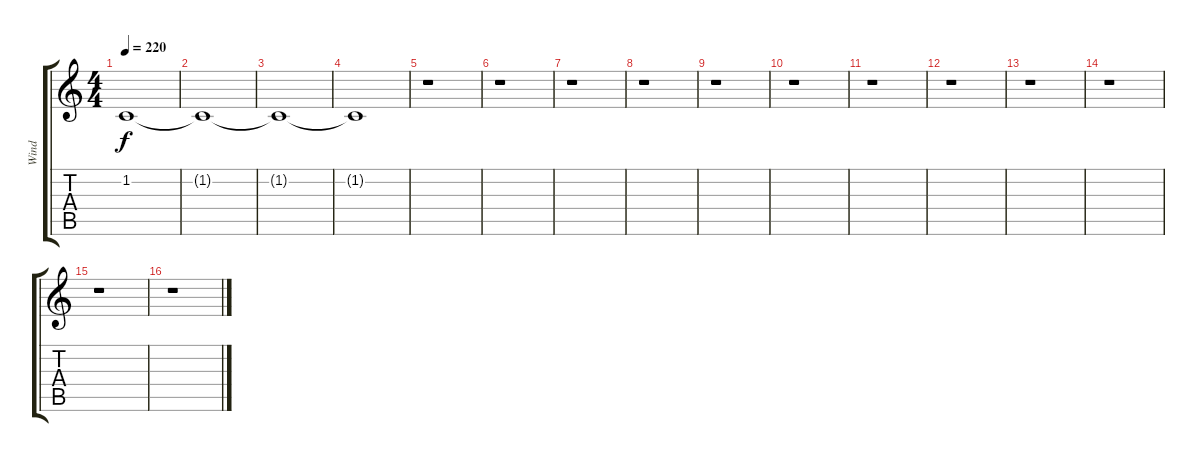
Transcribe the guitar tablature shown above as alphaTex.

\track ("Wind" "Wind") {instrument seashore}
\staff {score tabs}
\tuning (E4 B3 G3 D3 A2 E2) {hide}
\ts (4 4)
\tempo 220
\clef g2
\ks c
1.2.1{dy f} |
1.2{t}.1 |
1.2{t}.1 |
1.2{t}.1 |
r.1 |
r.1 |
r.1 |
r.1 |
r.1 |
r.1 |
r.1 |
r.1 |
r.1 |
r.1 |
r.1 |
r.1
